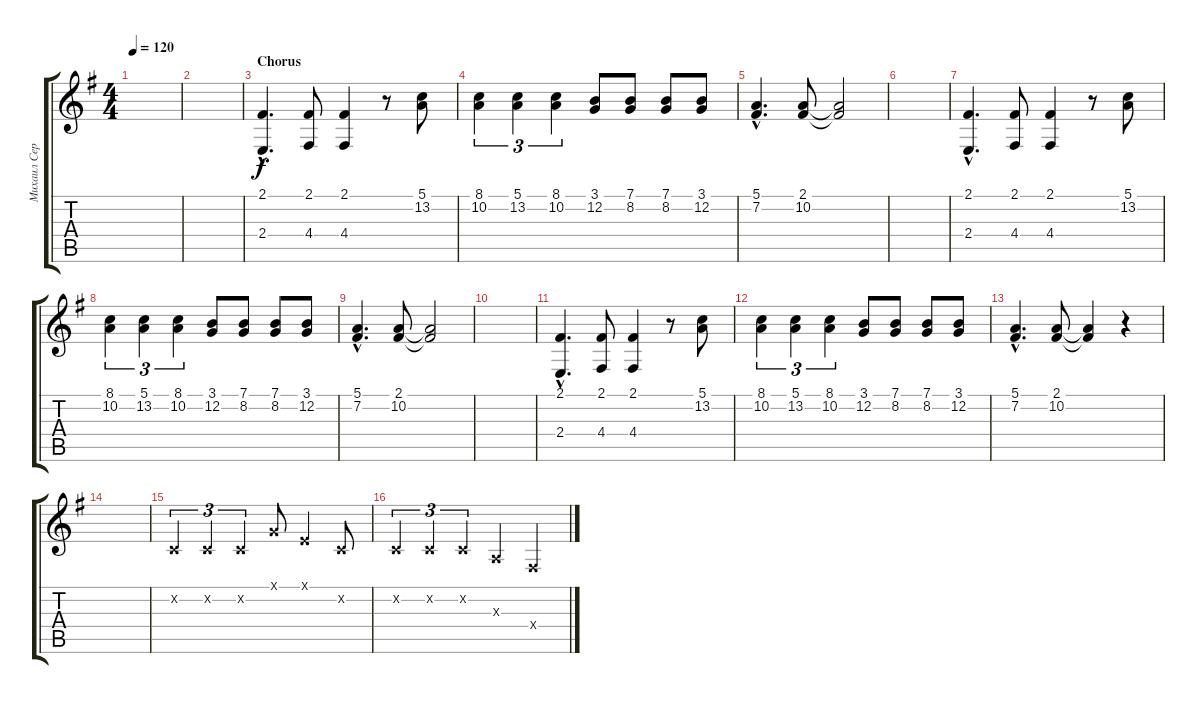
\track ("Михаил Серышев" "Михаил Сер") {instrument baritonesax}
\staff {score tabs}
\tuning (E4 B3 G3 D3 A2 E2) {hide}
\ts (4 4)
\tempo 120
\clef g2
\ks eminor
|
|
\section ("" "Chorus")
(2.1{hac} 2.4{hac}).4{d} (2.1 4.4).8 (2.1 4.4).4 r.8 (5.1 13.2).8 |
(8.1 10.2).4{tu (3 2)} (5.1 13.2).4{tu (3 2)} (8.1 10.2).4{tu (3 2)} (3.1 12.2).8 (7.1 8.2).8 (7.1 8.2).8 (3.1 12.2).8 |
(5.1{hac} 7.2{hac}).4{d} (2.1 10.2).8 (2.1{t} 10.2{t}).2 |
|
(2.1{hac} 2.4{hac}).4{d} (2.1 4.4).8 (2.1 4.4).4 r.8 (5.1 13.2).8 |
(8.1 10.2).4{tu (3 2)} (5.1 13.2).4{tu (3 2)} (8.1 10.2).4{tu (3 2)} (3.1 12.2).8 (7.1 8.2).8 (7.1 8.2).8 (3.1 12.2).8 |
(5.1{hac} 7.2{hac}).4{d} (2.1 10.2).8 (2.1{t} 10.2{t}).2 |
|
(2.1{hac} 2.4{hac}).4{d} (2.1 4.4).8 (2.1 4.4).4 r.8 (5.1 13.2).8 |
(8.1 10.2).4{tu (3 2)} (5.1 13.2).4{tu (3 2)} (8.1 10.2).4{tu (3 2)} (3.1 12.2).8 (7.1 8.2).8 (7.1 8.2).8 (3.1 12.2).8 |
(5.1{hac} 7.2{hac}).4{d} (2.1 10.2).8 (2.1{t} 10.2{t}).4 r.4 |
|
1.2{x}.4{tu (3 2)} 1.2{x}.4{tu (3 2)} 1.2{x}.4{tu (3 2)} 3.1{x}.8 0.1{x}.4 1.2{x}.8 |
1.2{x}.4{tu (3 2)} 1.2{x}.4{tu (3 2)} 1.2{x}.4{tu (3 2)} 2.3{x}.4 4.4{x}.4
